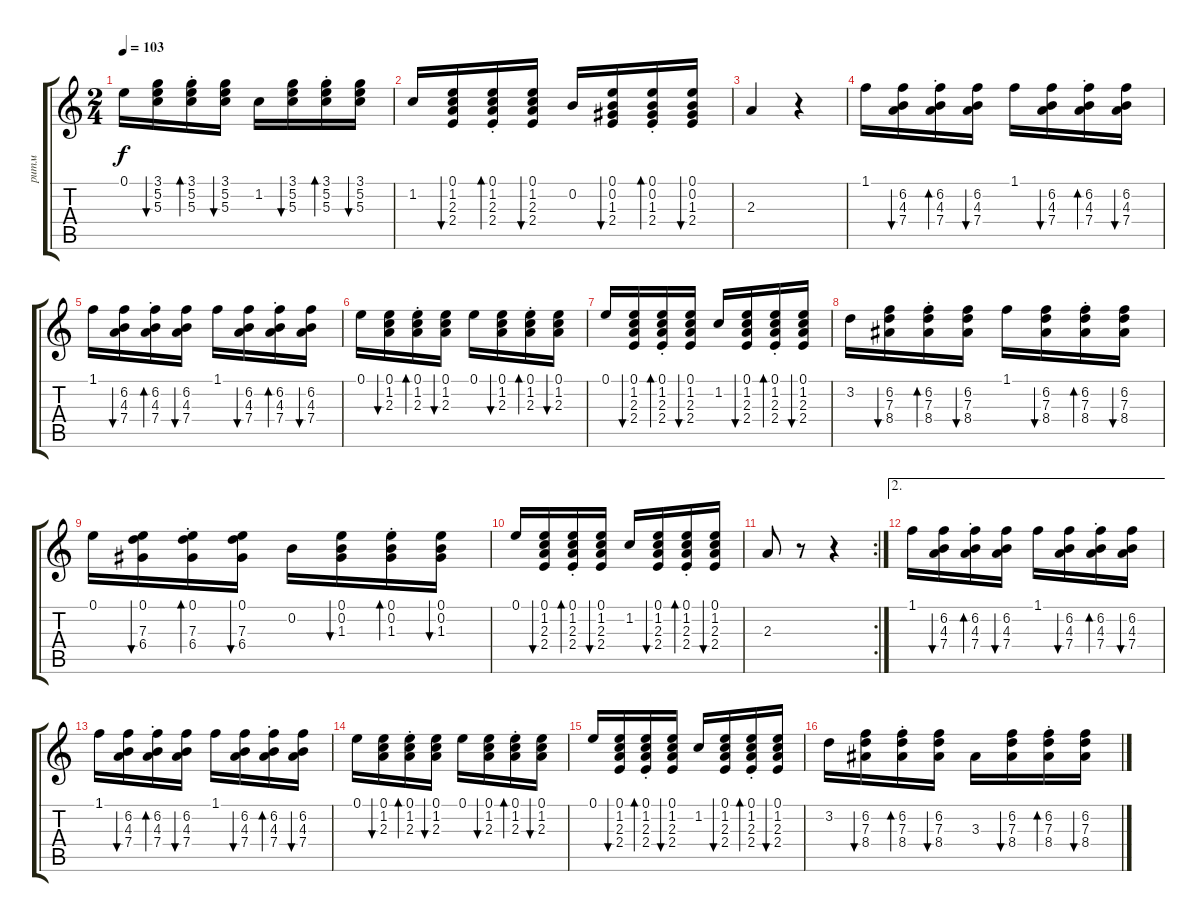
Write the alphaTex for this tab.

\track ("ритм" "ритм") {instrument acousticguitarsteel}
\staff {score tabs}
\tuning (E4 B3 G3 D3 A2 E2) {hide}
\ts (2 4)
\tempo 103
\clef g2
\ks aminor
0.1.16{dy f} (3.1 5.2 5.3).16{bu 60} (3.1{st} 5.2{st} 5.3{st}).16{bd 60} (3.1 5.2 5.3).16{bu 60} 1.2.16 (3.1 5.2 5.3).16{bu 60} (3.1{st} 5.2{st} 5.3{st}).16{bd 60} (3.1 5.2 5.3).16{bu 60} |
1.2.16 (0.1 1.2 2.3 2.4).16{bu 60} (0.1{st} 1.2{st} 2.3{st} 2.4{st}).16{bd 60} (0.1 1.2 2.3 2.4).16{bu 60} 0.2.16 (0.1 0.2 1.3 2.4).16{bu 60} (0.1{st} 0.2{st} 1.3{st} 2.4{st}).16{bd 60} (0.1 0.2 1.3 2.4).16{bu 60} |
2.3.4 r.4 |
1.1.16 (6.2 4.3 7.4).16{bu 60} (6.2{st} 4.3{st} 7.4{st}).16{bd 60} (6.2 4.3 7.4).16{bu 60} 1.1.16 (6.2 4.3 7.4).16{bu 60} (6.2{st} 4.3{st} 7.4{st}).16{bd 60} (6.2 4.3 7.4).16{bu 60} |
1.1.16 (6.2 4.3 7.4).16{bu 60} (6.2{st} 4.3{st} 7.4{st}).16{bd 60} (6.2 4.3 7.4).16{bu 60} 1.1.16 (6.2 4.3 7.4).16{bu 60} (6.2{st} 4.3{st} 7.4{st}).16{bd 60} (6.2 4.3 7.4).16{bu 60} |
0.1.16 (0.1 1.2 2.3).16{bu 60} (0.1{st} 1.2{st} 2.3{st}).16{bd 60} (0.1 1.2 2.3).16{bu 60} 0.1.16 (0.1 1.2 2.3).16{bu 60} (0.1{st} 1.2{st} 2.3{st}).16{bd 60} (0.1 1.2 2.3).16{bu 60} |
0.1.16 (0.1 1.2 2.3 2.4).16{bu 60} (0.1{st} 1.2{st} 2.3{st} 2.4{st}).16{bd 60} (0.1 1.2 2.3 2.4).16{bu 60} 1.2.16 (0.1 1.2 2.3 2.4).16{bu 60} (0.1{st} 1.2{st} 2.3{st} 2.4{st}).16{bd 60} (0.1 1.2 2.3 2.4).16{bu 60} |
3.2.16 (6.2 7.3 8.4).16{bu 60} (6.2{st} 7.3{st} 8.4{st}).16{bd 60} (6.2 7.3 8.4).16{bu 60} 1.1.16 (6.2 7.3 8.4).16{bu 60} (6.2{st} 7.3{st} 8.4{st}).16{bd 60} (6.2 7.3 8.4).16{bu 60} |
0.1.16 (0.1 7.3 6.4).16{bu 60} (0.1{st} 7.3{st} 6.4{st}).16{bd 60} (0.1 7.3 6.4).16{bu 60} 0.2.16 (0.1 0.2 1.3).16{bu 60} (0.1{st} 0.2{st} 1.3{st}).16{bd 60} (0.1 0.2 1.3).16{bu 60} |
0.1.16 (0.1 1.2 2.3 2.4).16{bu 60} (0.1{st} 1.2{st} 2.3{st} 2.4{st}).16{bd 60} (0.1 1.2 2.3 2.4).16{bu 60} 1.2.16 (0.1 1.2 2.3 2.4).16{bu 60} (0.1{st} 1.2{st} 2.3{st} 2.4{st}).16{bd 60} (0.1 1.2 2.3 2.4).16{bu 60} |
\rc 2
2.3.8 r.8 r.4 |
\ae 2
1.1.16 (6.2 4.3 7.4).16{bu 60} (6.2{st} 4.3{st} 7.4{st}).16{bd 60} (6.2 4.3 7.4).16{bu 60} 1.1.16 (6.2 4.3 7.4).16{bu 60} (6.2{st} 4.3{st} 7.4{st}).16{bd 60} (6.2 4.3 7.4).16{bu 60} |
1.1.16 (6.2 4.3 7.4).16{bu 60} (6.2{st} 4.3{st} 7.4{st}).16{bd 60} (6.2 4.3 7.4).16{bu 60} 1.1.16 (6.2 4.3 7.4).16{bu 60} (6.2{st} 4.3{st} 7.4{st}).16{bd 60} (6.2 4.3 7.4).16{bu 60} |
0.1.16 (0.1 1.2 2.3).16{bu 60} (0.1{st} 1.2{st} 2.3{st}).16{bd 60} (0.1 1.2 2.3).16{bu 60} 0.1.16 (0.1 1.2 2.3).16{bu 60} (0.1{st} 1.2{st} 2.3{st}).16{bd 60} (0.1 1.2 2.3).16{bu 60} |
0.1.16 (0.1 1.2 2.3 2.4).16{bu 60} (0.1{st} 1.2{st} 2.3{st} 2.4{st}).16{bd 60} (0.1 1.2 2.3 2.4).16{bu 60} 1.2.16 (0.1 1.2 2.3 2.4).16{bu 60} (0.1{st} 1.2{st} 2.3{st} 2.4{st}).16{bd 60} (0.1 1.2 2.3 2.4).16{bu 60} |
3.2.16 (6.2 7.3 8.4).16{bu 60} (6.2{st} 7.3{st} 8.4{st}).16{bd 60} (6.2 7.3 8.4).16{bu 60} 3.3.16 (6.2 7.3 8.4).16{bu 60} (6.2{st} 7.3{st} 8.4{st}).16{bd 60} (6.2 7.3 8.4).16{bu 60}
